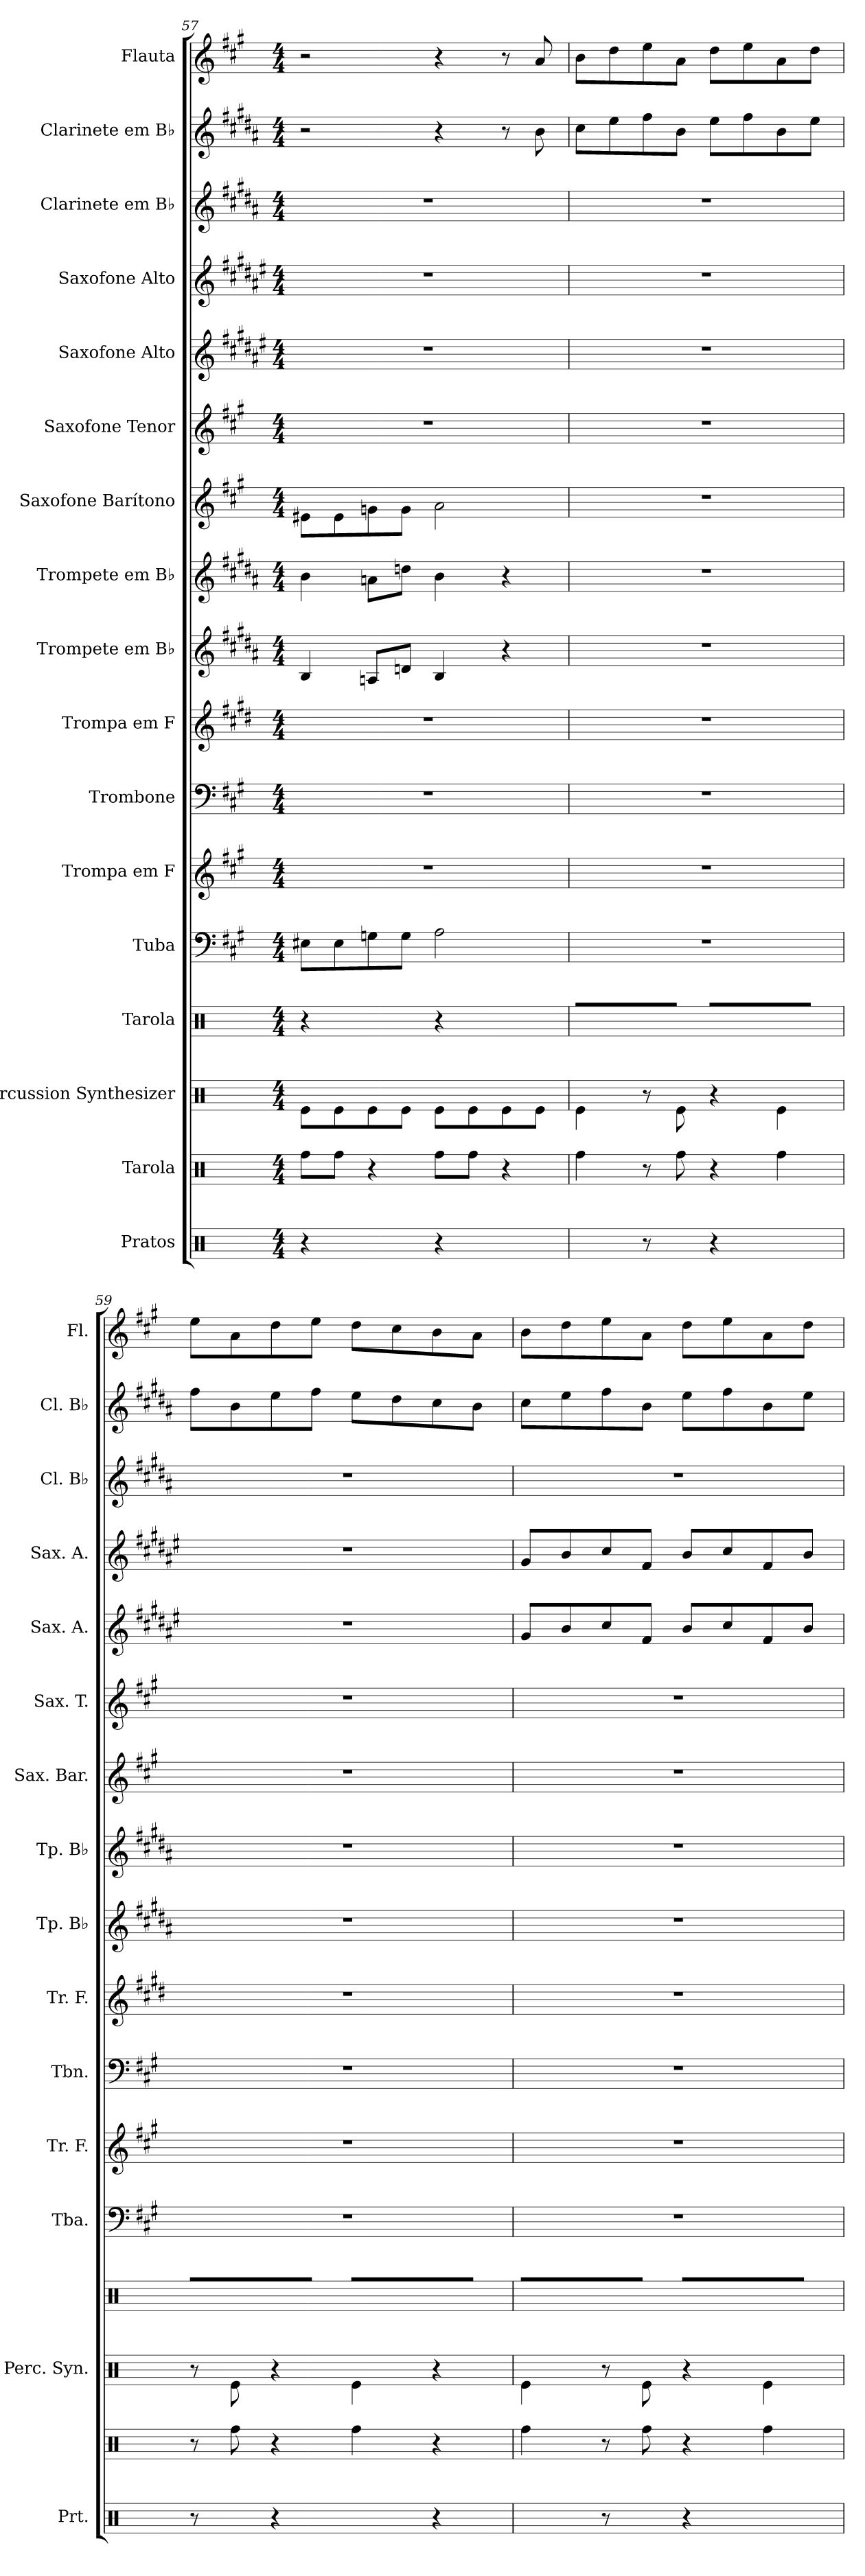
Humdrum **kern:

**kern	**kern	**kern	**kern	**kern	**kern	**kern	**kern	**kern	**kern	**kern	**kern	**kern	**kern	**kern	**kern	**kern
*part17	*part16	*part15	*part14	*part13	*part12	*part11	*part10	*part9	*part8	*part7	*part6	*part5	*part4	*part3	*part2	*part1
*staff17	*staff16	*staff15	*staff14	*staff13	*staff12	*staff11	*staff10	*staff9	*staff8	*staff7	*staff6	*staff5	*staff4	*staff3	*staff2	*staff1
*I"Pratos	*I"Tarola	*I"Percussion Synthesizer	*I"Tarola	*I"Tuba	*I"Trompa em F	*I"Trombone	*I"Trompa em F	*I"Trompete em B♭	*I"Trompete em B♭	*I"Saxofone Barítono	*I"Saxofone Tenor	*I"Saxofone Alto	*I"Saxofone Alto	*I"Clarinete em B♭	*I"Clarinete em B♭	*I"Flauta
*I'Prt.	*	*I'Perc. Syn.	*	*I'Tba.	*I'Tr. F.	*I'Tbn.	*I'Tr. F.	*I'Tp. B♭	*I'Tp. B♭	*I'Sax. Bar.	*I'Sax. T.	*I'Sax. A.	*I'Sax. A.	*I'Cl. B♭	*I'Cl. B♭	*I'Fl.
*clefX	*clefX	*clefX	*clefX	*clefF4	*clefG2	*clefF4	*clefG2	*clefG2	*clefG2	*clefG2	*clefG2	*clefG2	*clefG2	*clefG2	*clefG2	*clefG2
*	*	*	*	*	*ITrd4c7	*	*ITrd4c7	*ITrd1c2	*ITrd1c2	*ITrd12c21	*ITrd8c14	*ITrd5c9	*ITrd5c9	*ITrd1c2	*ITrd1c2	*
*k[]	*k[]	*k[]	*k[]	*k[f#c#g#]	*k[f#c#]	*k[f#c#g#]	*k[f#c#g#]	*k[f#c#g#]	*k[f#c#g#]	*k[f#c#g#]	*k[f#c#g#]	*k[f#c#g#]	*k[f#c#g#]	*k[f#c#g#]	*k[f#c#g#]	*k[f#c#g#]
*M4/4	*M4/4	*M4/4	*M4/4	*M4/4	*M4/4	*M4/4	*M4/4	*M4/4	*M4/4	*M4/4	*M4/4	*M4/4	*M4/4	*M4/4	*M4/4	*M4/4
=57	=57	=57	=57	=57	=57	=57	=57	=57	=57	=57	=57	=57	=57	=57	=57	=57
4r	8Rff\L	8Re\L	4r	8E#X\L	1r	1r	1r	4A/	4a\	8E#X\L	1r	1r	1r	1r	2r	2r
.	8Rff\J	8Re\	.	8E#\	.	.	.	.	.	8E#\	.	.	.	.	.	.
4R/	4r	8Re\	4R/	8Gn\	.	.	.	8Gn/L	8gn\L	8Gn\	.	.	.	.	.	.
.	.	8Re\J	.	8G\J	.	.	.	8cn/J	8ccn\J	8G\J	.	.	.	.	.	.
4r	8Rff\L	8Re\L	4r	2A\	.	.	.	4A/	4a\	2A\	.	.	.	.	4r	4r
.	8Rff\J	8Re\	.	.	.	.	.	.	.	.	.	.	.	.	.	.
4R/	4r	8Re\	4R/	.	.	.	.	4r	4r	.	.	.	.	.	8r	8r
.	.	8Re\J	.	.	.	.	.	.	.	.	.	.	.	.	8a\	8a/
!!LO:PB:g=z
=58	=58	=58	=58	=58	=58	=58	=58	=58	=58	=58	=58	=58	=58	=58	=58	=58
4R/	4Rff\	4Re\	8R/L	1r	1r	1r	1r	1r	1r	1r	1r	1r	1r	1r	8b\L	8b\L
.	.	.	8R/	.	.	.	.	.	.	.	.	.	.	.	8dd\	8dd\
8r	8r	8r	8R/	.	.	.	.	.	.	.	.	.	.	.	8ee\	8ee\
8R/	8Rff\	8Re\	8R/J	.	.	.	.	.	.	.	.	.	.	.	8a\J	8a\J
4r	4r	4r	8R/L	.	.	.	.	.	.	.	.	.	.	.	8dd\L	8dd\L
.	.	.	8R/	.	.	.	.	.	.	.	.	.	.	.	8ee\	8ee\
4R/	4Rff\	4Re\	8R/	.	.	.	.	.	.	.	.	.	.	.	8a\	8a\
.	.	.	8R/J	.	.	.	.	.	.	.	.	.	.	.	8dd\J	8dd\J
=59	=59	=59	=59	=59	=59	=59	=59	=59	=59	=59	=59	=59	=59	=59	=59	=59
8r	8r	8r	8R/L	1r	1r	1r	1r	1r	1r	1r	1r	1r	1r	1r	8ee\L	8ee\L
8R/	8Rff\	8Re\	8R/	.	.	.	.	.	.	.	.	.	.	.	8a\	8a\
4r	4r	4r	8R/	.	.	.	.	.	.	.	.	.	.	.	8dd\	8dd\
.	.	.	8R/J	.	.	.	.	.	.	.	.	.	.	.	8ee\J	8ee\J
4R/	4Rff\	4Re\	8R/L	.	.	.	.	.	.	.	.	.	.	.	8dd\L	8dd\L
.	.	.	8R/	.	.	.	.	.	.	.	.	.	.	.	8cc#\	8cc#\
4r	4r	4r	8R/	.	.	.	.	.	.	.	.	.	.	.	8b\	8b\
.	.	.	8R/J	.	.	.	.	.	.	.	.	.	.	.	8a\J	8a\J
=60	=60	=60	=60	=60	=60	=60	=60	=60	=60	=60	=60	=60	=60	=60	=60	=60
4R/	4Rff\	4Re\	8R/L	1r	1r	1r	1r	1r	1r	1r	1r	8B/L	8B/L	1r	8b\L	8b\L
.	.	.	8R/	.	.	.	.	.	.	.	.	8d/	8d/	.	8dd\	8dd\
8r	8r	8r	8R/	.	.	.	.	.	.	.	.	8e/	8e/	.	8ee\	8ee\
8R/	8Rff\	8Re\	8R/J	.	.	.	.	.	.	.	.	8A/J	8A/J	.	8a\J	8a\J
4r	4r	4r	8R/L	.	.	.	.	.	.	.	.	8d/L	8d/L	.	8dd\L	8dd\L
.	.	.	8R/	.	.	.	.	.	.	.	.	8e/	8e/	.	8ee\	8ee\
4R/	4Rff\	4Re\	8R/	.	.	.	.	.	.	.	.	8A/	8A/	.	8a\	8a\
.	.	.	8R/J	.	.	.	.	.	.	.	.	8d/J	8d/J	.	8dd\J	8dd\J
=	=	=	=	=	=	=	=	=	=	=	=	=	=	=	=	=
*-	*-	*-	*-	*-	*-	*-	*-	*-	*-	*-	*-	*-	*-	*-	*-	*-
